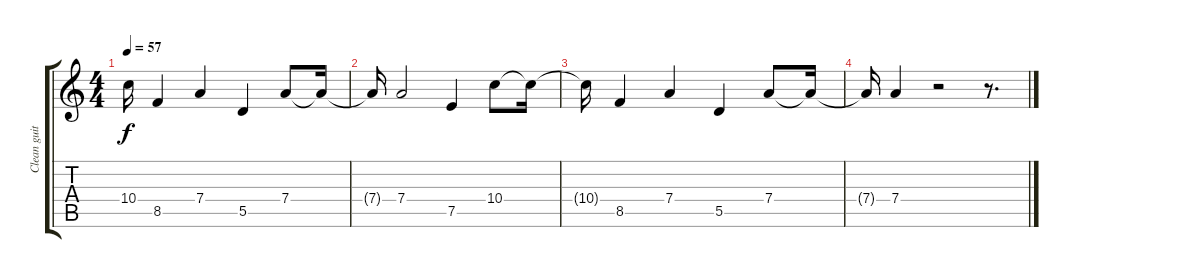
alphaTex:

\track ("Clean guitar 2" "Clean guit") {instrument acousticguitarnylon}
\staff {score tabs}
\tuning (E4 B3 G3 D3 A2 E2) {hide}
\ts (4 4)
\tempo 57
\clef g2
\ks c
10.4{t}.16{dy f} 8.5.4 7.4.4 5.5.4 7.4.8 7.4{t}.16 |
7.4{t}.16 7.4.2 7.5.4 10.4.8 10.4{t}.16 |
10.4{t}.16 8.5.4 7.4.4 5.5.4 7.4.8 7.4{t}.16 |
7.4{t}.16 7.4.4 r.2 r.8{d}
